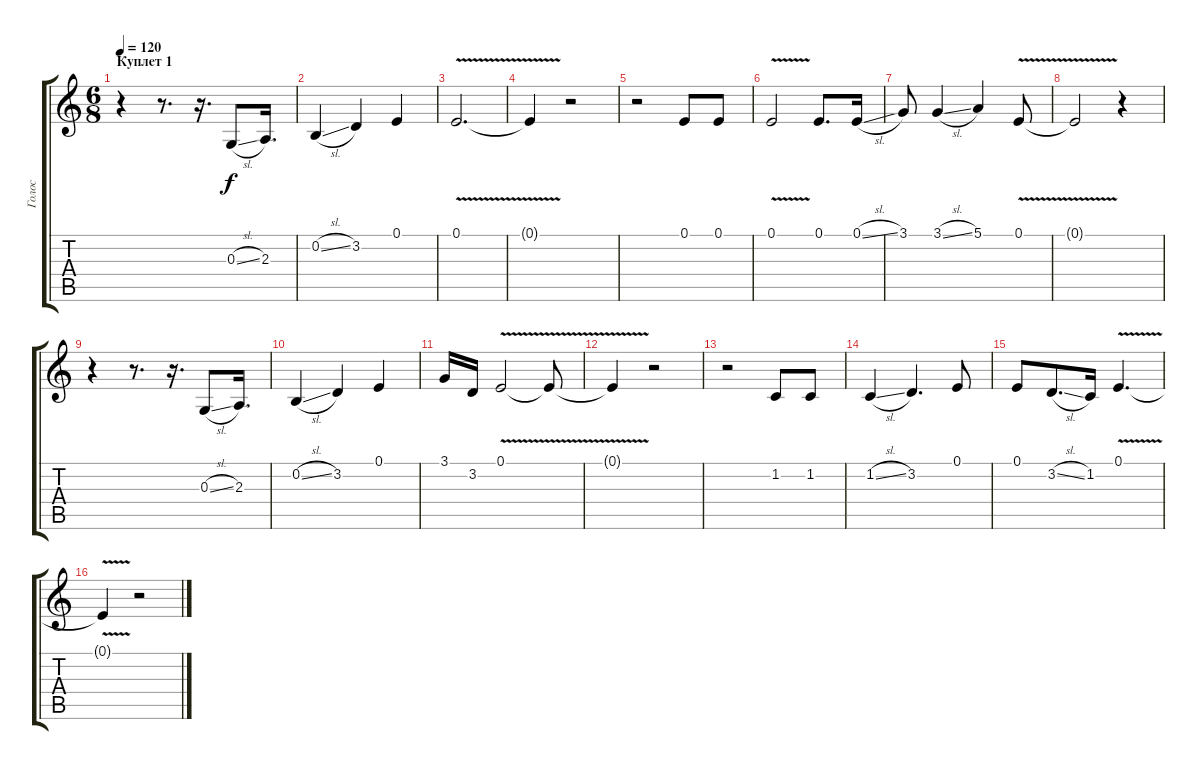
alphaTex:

\track ("Голос" "Голос") {instrument lead3calliope}
\staff {score tabs}
\tuning (E4 B3 G3 D3 A2 E2) {hide}
\ts (6 8)
\section ("" "Куплет 1")
\tempo 120
\clef g2
\ks c
r.4{dy f} r.8{d} r.16{d} 0.3{sl}.8 2.3.16{d} |
0.2{sl}.4 3.2.4 0.1.4 |
0.1{v}.2{d} |
0.1{t}.4 r.2 |
r.2 0.1.8 0.1.8 |
0.1{v}.2 0.1.8{d} 0.1{sl}.16 |
3.1.8 3.1{sl}.4 5.1.4 0.1{v}.8 |
0.1{t}.2 r.4 |
r.4 r.8{d} r.16{d} 0.3{sl}.8 2.3.16{d} |
0.2{sl}.4 3.2.4 0.1.4 |
3.1.16 3.2.16 0.1{v}.2 0.1{v t}.8 |
0.1{t}.4 r.2 |
r.2 1.2.8 1.2.8 |
1.2{sl}.4 3.2.4{d} 0.1.8 |
0.1.8 3.2{sl}.8{d} 1.2.16 0.1{v}.4{d} |
0.1{v t}.4 r.2
